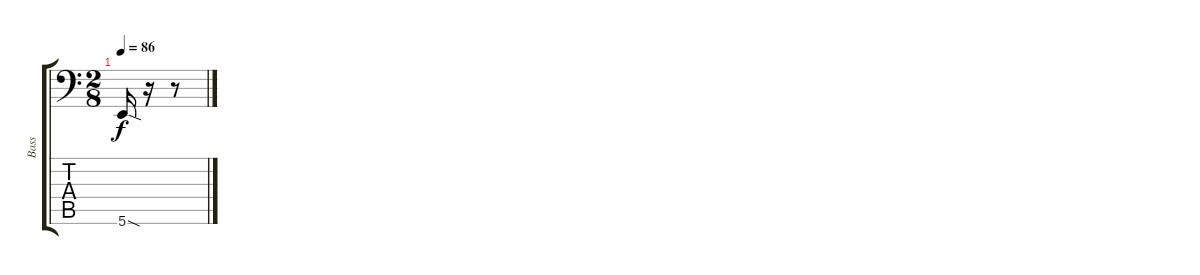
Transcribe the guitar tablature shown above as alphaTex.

\track ("Bass" "Bass") {instrument electricbassfinger}
\staff {score tabs}
\tuning (C3 G2 D2 A1 E1 B0) {hide}
\ts (2 8)
\tempo 86
\clef f4
\ks c
5.6{sod t}.16{dy f} r.16 r.8
